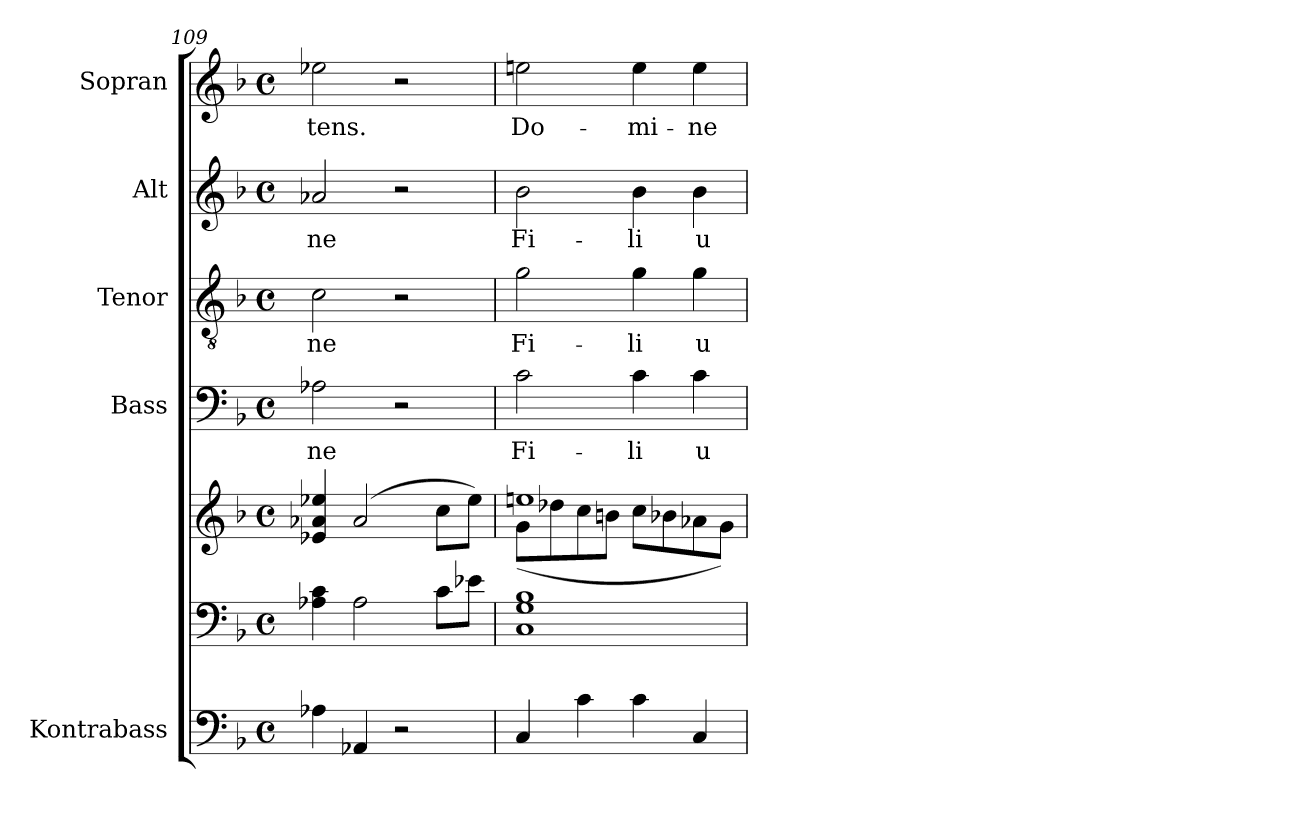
**kern	**kern	**kern	**kern	**text	**kern	**text	**kern	**text	**kern	**text
*part6	*part5	*part5	*part4	*part4	*part3	*part3	*part2	*part2	*part1	*part1
*staff7	*staff6	*staff5	*staff4	*staff4	*staff3	*staff3	*staff2	*staff2	*staff1	*staff1
*I"Kontrabass	*	*	*I"Bass	*	*I"Tenor	*	*I"Alt	*	*I"Sopran	*
*I'Kb.	*	*	*I'B.	*	*I'T.	*	*I'A.	*	*I'S.	*
!!LO:PB:g=z
*clefF4	*clefF4	*clefG2	*clefF4	*	*clefGv2	*	*clefG2	*	*clefG2	*
*ITrd7c12	*	*	*	*	*	*	*	*	*	*
*k[b-]	*k[b-]	*k[b-]	*k[b-]	*	*k[b-]	*	*k[b-]	*	*k[b-]	*
*F:	*F:	*F:	*F:	*	*F:	*	*F:	*	*F:	*
*M4/4	*M4/4	*M4/4	*M4/4	*	*M4/4	*	*M4/4	*	*M4/4	*
*met(c)	*met(c)	*met(c)	*met(c)	*	*met(c)	*	*met(c)	*	*met(c)	*
=109	=109	=109	=109	=109	=109	=109	=109	=109	=109	=109
!	!	!	!	!LO:LY:b	!	!LO:LY:b	!	!LO:LY:b	!	!LO:LY:b
4AA-X\	4A-X\ 4c\	4e-X/ 4a-X/ 4ee-X/	2A-X\	-ne	2c\	-ne	2a-X/	-ne	2ee-X\	-tens.
4AAA-X/	2A-\	(2a-/	.	.	.	.	.	.	.	.
2r	.	.	2r	.	2r	.	2r	.	2r	.
.	8c\L	8cc\L	.	.	.	.	.	.	.	.
.	8e-X\J	8ee-\J)	.	.	.	.	.	.	.	.
=110	=110	=110	=110	=110	=110	=110	=110	=110	=110	=110
*	*	*^	*	*	*	*	*	*	*	*
!	!	!	!	!	!LO:LY:b	!	!LO:LY:b	!	!LO:LY:b	!	!LO:LY:b
4CC/	1C 1G 1B-	1een	(<8g\L	2c\	Fi-	2g\	Fi-	2b-\	Fi-	2een\	Do-
.	.	.	8dd-X\	.	.	.	.	.	.	.	.
4C\	.	.	8cc\	.	.	.	.	.	.	.	.
.	.	.	8bn\J	.	.	.	.	.	.	.	.
!	!	!	!	!	!LO:LY:b	!	!LO:LY:b	!	!LO:LY:b	!	!LO:LY:b
4C\	.	.	8cc\L	4c\	-li	4g\	-li	4b-\	-li	4ee\	-mi-
.	.	.	8b-X\	.	.	.	.	.	.	.	.
!	!	!	!	!	!LO:LY:b	!	!LO:LY:b	!	!LO:LY:b	!	!LO:LY:b
4CC/	.	.	8a-X\	4c\	u-	4g\	u-	4b-\	u-	4ee\	-ne
.	.	.	8g\J)	.	.	.	.	.	.	.	.
*	*	*v	*v	*	*	*	*	*	*	*	*
=	=	=	=	=	=	=	=	=	=	=
*-	*-	*-	*-	*-	*-	*-	*-	*-	*-	*-
